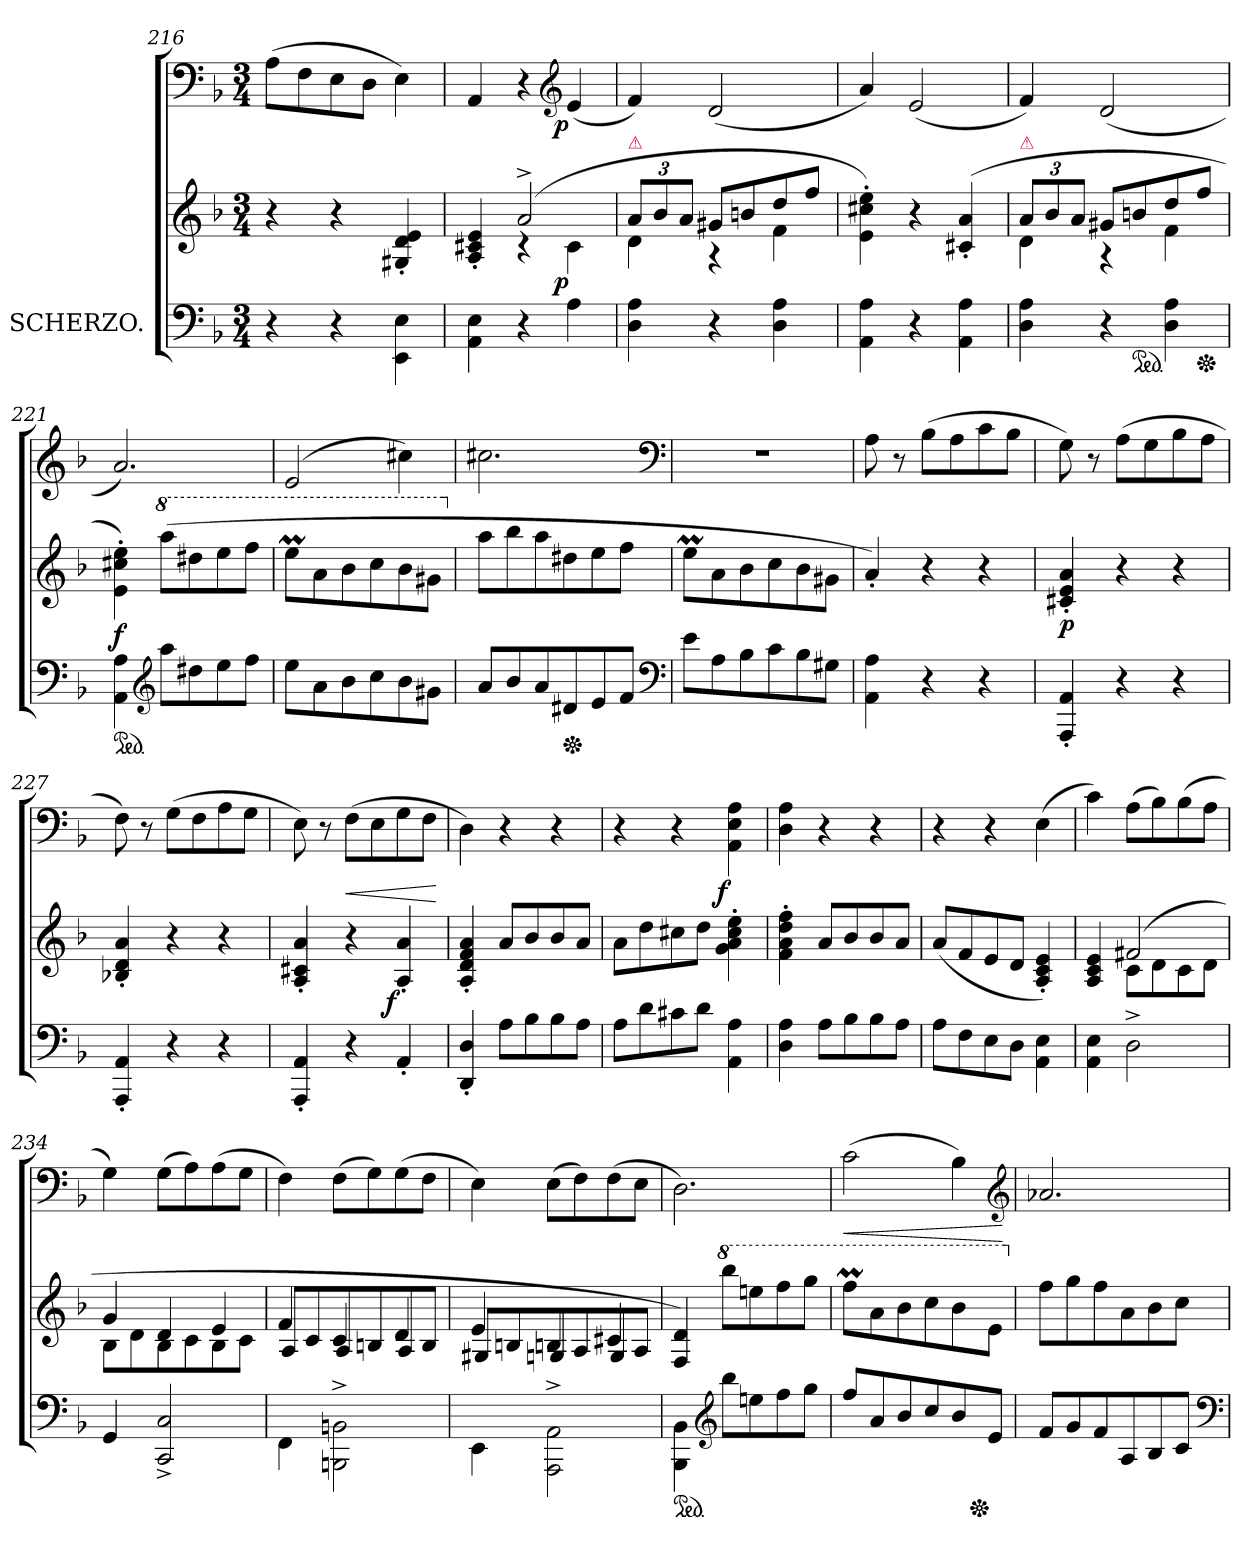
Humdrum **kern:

**kern	**kern	**dynam	**kern	**dynam
*part2	*part2	*part2	*part1	*part1
*staff3	*staff2	*staff2/3	*staff1	*staff1
*I"SCHERZO.	*	*	*	*
*clefF4	*clefG2	*	*clefF4	*
*k[b-]	*k[b-]	*	*k[b-]	*
*M3/4	*M3/4	*	*M3/4	*
=216	=216	=216	=216	=216
4r	4r	.	(>8A!\L	.
.	.	.	8F!	.
4r	4r	.	8E!	.
.	.	.	8D!J	.
4EE\ 4E\	4G#X'> 4d'> 4e'>	.	4E!)	.
=217	=217	=217	=217	=217
*	*^	*	*	*
4AA\ 4E\	4A'>/ 4c#X'>/ 4e'>/	4ryy	.	4AA!	.
4r	(>2a^>	4rc	.	4r	.
*	*	*	*	*clefG2	*
!	!	!	!LO:DY:rj	!	!LO:DY:rj
4A	.	4c#	p	(<4e!	p
=218	=218	=218	=218	=218	=218
!	!LO:TX:a:color=crimson:t=⚠	!	!	!	!
4D 4A	12aL	4d	.	4f!)	.
.	12b-	.	.	.	.
.	12aJ	.	.	.	.
4r	8g#XL	4rA	.	(<2d!	.
.	8bn	.	.	.	.
4D 4A	8dd	4f	.	.	.
.	8ffJ	.	.	.	.
*	*v	*v	*	*	*
=219	=219	=219	=219	=219
4AA 4A	4e'>\ 4cc#X'>\ 4ee'>\)	.	4a!)	.
4r	4r	.	(<2e!	.
4AA 4A	(>4c#X'< 4a'<	.	.	.
=220	=220	=220	=220	=220
*	*^	*	*	*
!	!LO:TX:a:color=crimson:t=⚠	!	!	!	!
4D 4A	12aL	4d	.	4f!)	.
.	12b-	.	.	.	.
.	12aJ	.	.	.	.
4r	8g#XL	4rA	.	(<2d!	.
*ped	*	*	*	*	*
.	8bn	.	.	.	.
4D 4A	8dd	4f	.	.	.
*Xped	*	*	*	*	*
.	8ffJ	.	.	.	.
*	*v	*v	*	*	*
=221	=221	=221	=221	=221
*ped	*	*	*	*
4AA 4A	4e'>\ 4cc#X'>\ 4ee'>\)	f	2.a!)	.
*clefG2	*	*	*	*
*	*8va	*	*	*
8aaL	(>8aaaL	.	.	.
8dd#X	8ddd#X	.	.	.
8ee	8eee	.	.	.
8ffJ	8fffJ	.	.	.
=222	=222	=222	=222	=222
8eeL	8eeemL	.	(<2e!	.
8a	8aa	.	.	.
8b-	8bb-	.	.	.
8cc	8ccc	.	.	.
8b-	8bb-	.	4cc#X!)	.
8g#XJ	8gg#XJ	.	.	.
=223	=223	=223	=223	=223
*	*X8va	*	*	*
8aL	8aaL	.	2.cc#X!	.
8b-	8bb-	.	.	.
8a	8aa	.	.	.
*Xped	*	*	*	*
8d#X	8dd#X	.	.	.
8e	8ee	.	.	.
8fJ	8ffJ	.	.	.
*clefF4	*	*	*clefF4	*
=224	=224	=224	=224	=224
8eL	8eemL	.	2.rF	.
8A	8a	.	.	.
8B-	8b-	.	.	.
8c	8cc	.	.	.
8B-	8b-	.	.	.
8G#XJ	8g#XJ	.	.	.
=225	=225	=225	=225	=225
4AA 4A	4a'<)	.	8A!	.
.	.	.	8r	.
4r	4r	.	(>8B-!\L	.
.	.	.	8A!	.
4r	4r	.	8c!	.
.	.	.	8B-!J	.
=226	=226	=226	=226	=226
4AAA'< 4AA'<	4c#X'< 4e'< 4a'<	p	8G!)	.
.	.	.	8r	.
4r	4r	.	(>8A!\L	.
.	.	.	8G!	.
4r	4r	.	8B-!	.
.	.	.	8A!J	.
=227	=227	=227	=227	=227
4AAA'< 4AA'<	4B-X'< 4d'< 4a'<	.	8F!)	.
.	.	.	8r	.
4r	4r	.	(>8G!\L	.
.	.	.	8F!	.
4r	4r	.	8A!	.
.	.	.	8G!J	.
=228	=228	=228	=228	=228
4AAA'< 4AA'<	4A'< 4c#X'< 4a'<	.	8E!)	.
.	.	.	8r	.
!	!	!	!	!LO:HP:b
4r	4r	.	(>8F!\L	<
.	.	.	8E!	.
!	!	!LO:DY:rj	!	!
4AA'<	4A'< 4a'<	f	8G!	.
.	.	.	8F!J	.
.	.	.	.	[
=229	=229	=229	=229	=229
4DD'< 4D'<	4A'< 4d'< 4f'< 4a'<	.	4D!)	.
8AL	8aL	.	4r	.
8B-	8b-	.	.	.
8B-	8b-	.	4r	.
8AJ	8aJ	.	.	.
=230	=230	=230	=230	=230
8AL	8aL	.	4r	.
8d	8dd	.	.	.
8c#X	8cc#X	.	4r	.
8dJ	8ddJ	.	.	.
!	!	!	!	!LO:DY:rj
4AA 4A	4g'> 4a'> 4cc#'> 4ee'>	.	4AA! 4E! 4A!	f
=231	=231	=231	=231	=231
4D 4A	4f'> 4a'> 4dd'> 4ff'>	.	4D! 4A!	.
8AL	8aL	.	4r	.
8B-	8b-	.	.	.
8B-	8b-	.	4r	.
8AJ	8aJ	.	.	.
=232	=232	=232	=232	=232
8AL	(>8aL	.	4r	.
8F	8f	.	.	.
8E	8e	.	4r	.
8DJ	8dJ	.	.	.
4AA\ 4E\	4A'>/ 4c'>/ 4e'>/)	.	(>4E!	.
=233	=233	=233	=233	=233
*	*^	*	*	*
4AA\ 4E\	4A/ 4c/ 4e/	4ryy	.	4c!)	.
2D^<\	(>2f#X	8cL	.	(>8A!\L	.
.	.	8d	.	8B-!)	.
.	.	8c	.	(>8B-!	.
.	.	8dJ	.	8A!J	.
=234	=234	=234	=234	=234	=234
4GG	4g	8B-L	.	4G!)	.
.	.	8d	.	.	.
2CC^< 2C^<	4d	8B-	.	(>8G!\L	.
.	.	8c	.	8A!)	.
.	4e	8B-	.	(>8A!	.
.	.	8cJ	.	8G!J	.
=235	=235	=235	=235	=235	=235
4FF\	4f	8A/L	.	4F!)	.
.	.	8c/	.	.	.
2BBBn^<\ 2BBn^<\	4c	8A/	.	(>8F!\L	.
.	.	8Bn/	.	8G!)	.
.	4d	8A/	.	(>8G!	.
.	.	8B/J	.	8F!J	.
=236	=236	=236	=236	=236	=236
4EE\	4e	8G#XL	.	4E!)	.
.	.	8Bn/	.	.	.
2AAA^<\ 2AA^<\	4Bn	8Gn/	.	(>8E!\L	.
.	.	8A/	.	8F!)	.
.	4c#X	8G/	.	(>8F!	.
.	.	8A/J	.	8E!J	.
*	*v	*v	*	*	*
=237	=237	=237	=237	=237
*ped	*	*	*	*
4BBB-\ 4BB-\	4F/ 4d/)	.	2.D!)	.
*clefG2	*	*	*	*
*	*8va	*	*	*
8bb-L	8bbb-L	.	.	.
8een	8eeen	.	.	.
8ff	8fff	.	.	.
8ggJ	8gggJ	.	.	.
=238	=238	=238	=238	=238
!	!	!	!	!LO:HP:b
*	*^	*	*	*
8ff/L	8fffML	2ryy	.	(>2c!	<
8a	8aa	.	.	.	.
8b-	8bb-	.	.	.	.
8cc	8ccc	.	.	.	.
8b-	8bb-	16ryy	.	4B-!)	.
*Xped	*	*	*	*	*
.	.	8.ryy	.	.	.
8eJ	8eeJ	.	.	.	.
*	*	*	*	*clefG2	*
.	.	.	.	.	[
*	*v	*v	*	*	*
=239	=239	=239	=239	=239
*	*X8va	*	*	*
8f/L	8ffL	.	2.a-X!	.
8g	8gg	.	.	.
8f	8ff	.	.	.
8A	8a	.	.	.
8B-	8b-	.	.	.
8cJ	8ccJ	.	.	.
*clefF4	*	*	*	*
=	=	=	=	=
*-	*-	*-	*-	*-
